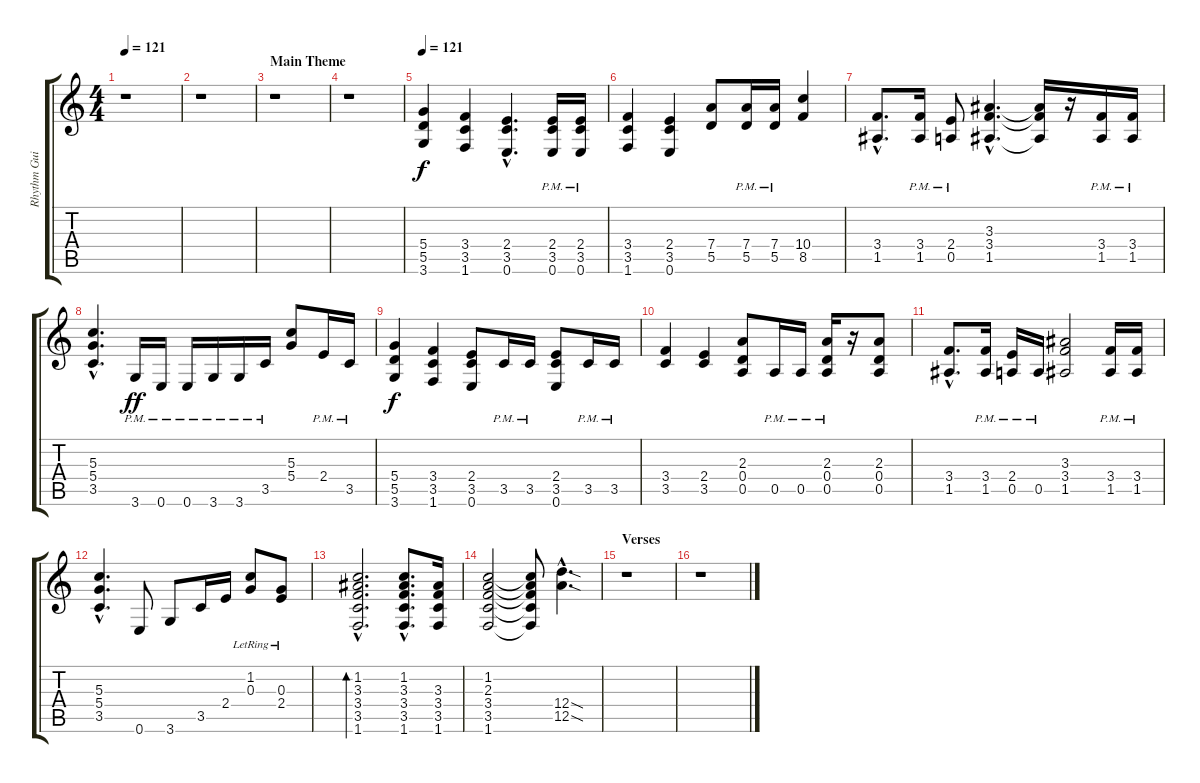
\track ("Rhythm Guitar" "Rhythm Gui") {instrument distortionguitar}
\staff {score tabs}
\tuning (E4 B3 G3 D3 A2 E2) {hide}
\ts (4 4)
\tempo 121
\clef g2
\ks c
r.1{dy f instrument distortionguitar} |
r.1 |
\section ("" "Main Theme")
r.1 |
r.1 |
\tempo 121
(5.4 5.5 3.6).4 (3.4 3.5 1.6).4 (2.4{hac} 3.5{hac} 0.6).4{d} (2.4{pm} 3.5{pm} 0.6{pm}).16 (2.4{pm} 3.5{pm} 0.6{pm}).16 |
(3.4 3.5 1.6).4 (2.4 3.5 0.6).4 (7.4 5.5).8 (7.4{pm} 5.5{pm}).16 (7.4{pm} 5.5{pm}).16 (10.4 8.5).4 |
(3.4{hac} 1.5{hac}).8{d} (3.4{pm} 1.5{pm}).16 (2.4{pm} 0.5{pm}).8 (3.3{hac} 3.4{hac} 1.5{hac}).4{d} (3.3{t} 3.4{t} 1.5{t}).16 r.16 (3.4{pm} 1.5{pm}).16 (3.4{pm} 1.5{pm}).16 |
(5.3{hac} 5.4{hac} 3.5{hac}).4{d} 3.6{pm}.16{dy ff} 0.6{pm}.16 0.6{pm}.16 3.6{pm}.16 3.6{pm}.16 3.5{pm}.16 (5.3 5.4).8 2.4{pm}.16 3.5{pm}.16 |
(5.4 5.5 3.6).4{dy f} (3.4 3.5 1.6).4 (2.4 3.5 0.6).8 3.5{pm}.16 3.5{pm}.16 (2.4 3.5 0.6).8 3.5{pm}.16 3.5{pm}.16 |
(3.4 3.5).4 (2.4 3.5).4 (2.3 0.4 0.5).8 0.5{pm}.16 0.5{pm}.16 (2.3{pm} 0.4{pm} 0.5{pm}).16 r.16 (2.3 0.4 0.5).8 |
(3.4{hac} 1.5{hac}).8{d} (3.4{pm} 1.5{pm}).16 (2.4{pm} 0.5{pm}).16 0.5{pm}.16 (3.3 3.4 1.5).2 (3.4{pm} 1.5{pm}).16 (3.4{pm} 1.5{pm}).16 |
(5.3{hac} 5.4{hac} 3.5{hac}).4{d} 0.6.8 3.6.8 3.5.16 2.4.16 (1.2{lr} 0.3).8 (0.3{lr} 2.4{lr}).8 |
(1.2{hac} 3.3{hac} 3.4 3.5 1.6{hac}).2{d bd 120} (1.2{hac} 3.3 3.4{hac} 3.5{hac} 1.6{hac}).8{d} (3.3 3.4 3.5 1.6).16 |
(1.2 2.3 3.4 3.5 1.6).2 (1.2{t} 2.3{t} 3.4{t} 3.5{t} 1.6{t}).8 (12.4{sod hac} 12.5{sod hac}).4{d} |
\section ("" "Verses")
r.1 |
r.1
